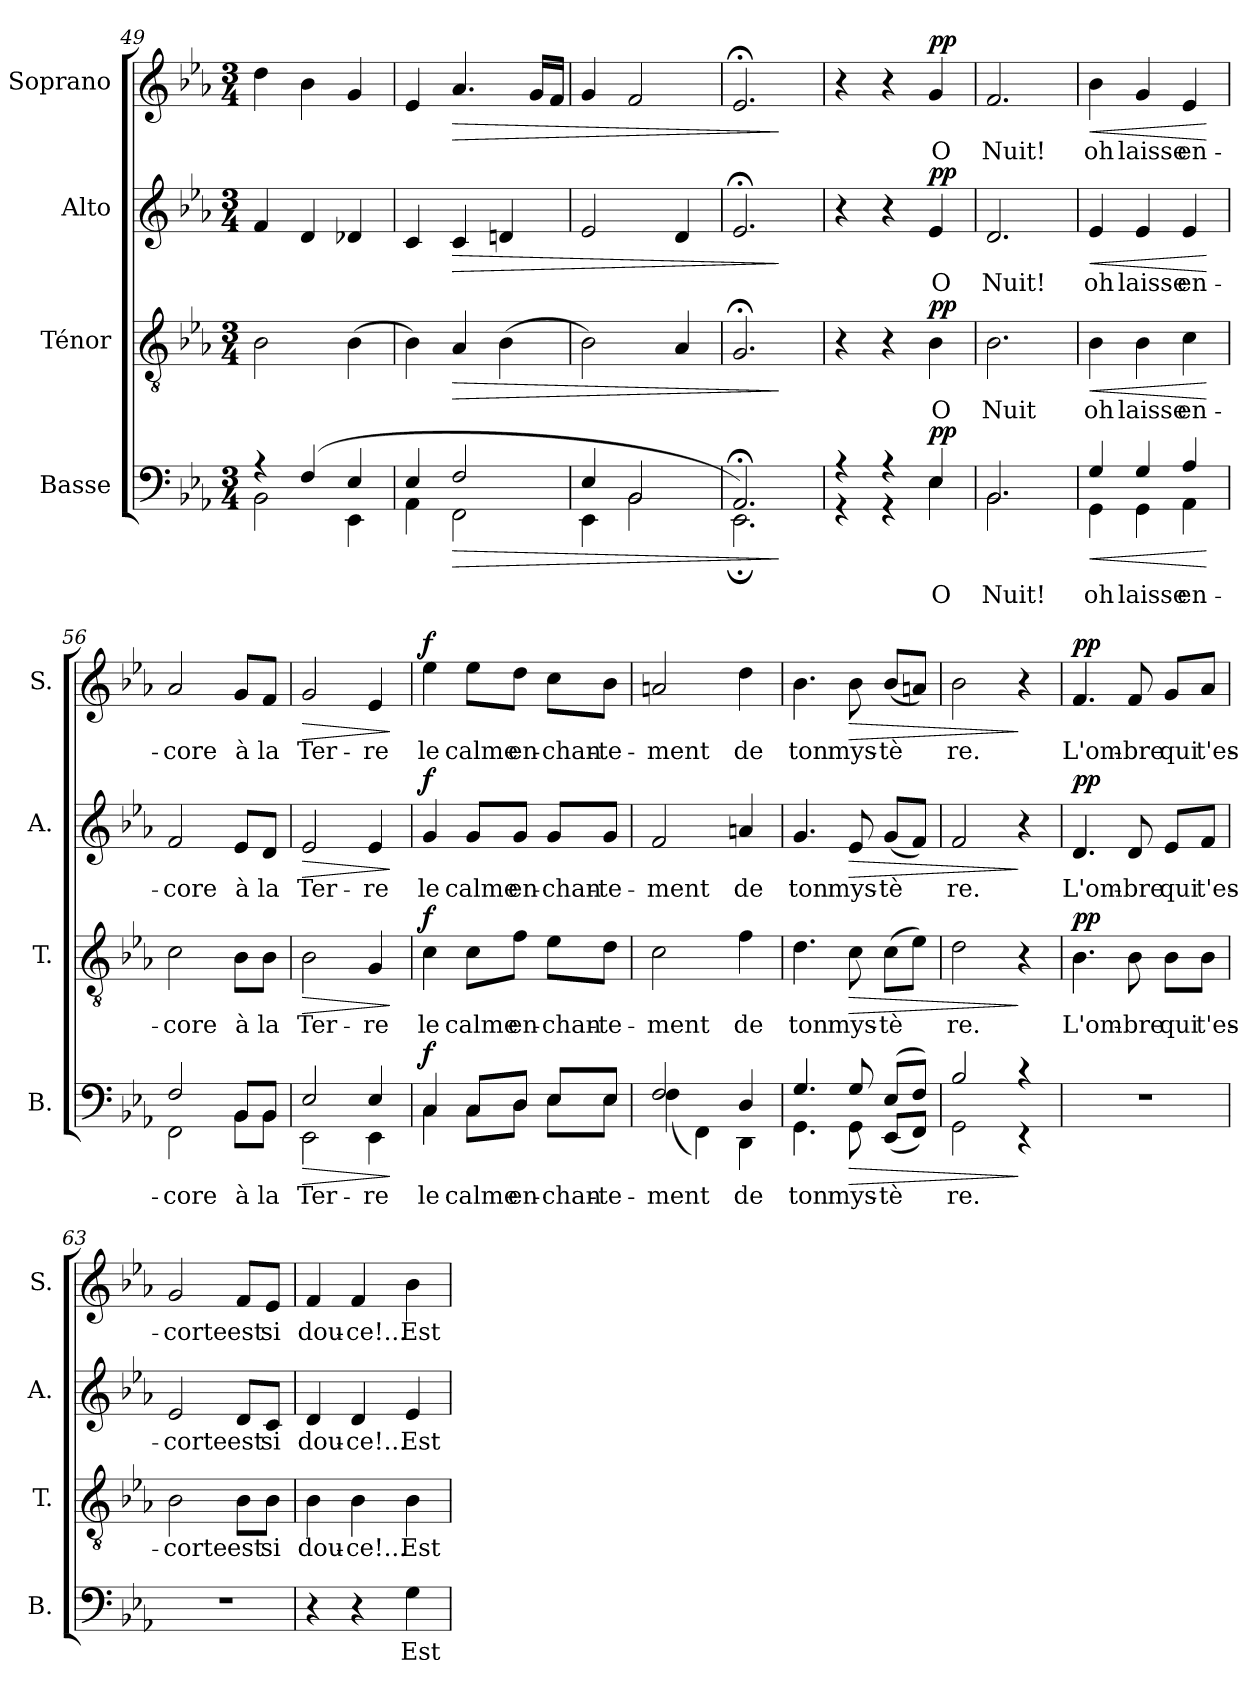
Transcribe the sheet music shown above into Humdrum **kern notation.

**kern	**text	**dynam	**kern	**text	**dynam	**kern	**text	**dynam	**kern	**text	**dynam
*part4	*part4	*part4	*part3	*part3	*part3	*part2	*part2	*part2	*part1	*part1	*part1
*staff4	*staff4	*staff4	*staff3	*staff3	*staff3	*staff2	*staff2	*staff2	*staff1	*staff1	*staff1
*I"Basse	*	*	*I"Ténor	*	*	*I"Alto	*	*	*I"Soprano	*	*
*I'B.	*	*	*I'T.	*	*	*I'A.	*	*	*I'S.	*	*
*clefF4	*	*	*clefGv2	*	*	*clefG2	*	*	*clefG2	*	*
*k[b-e-a-]	*	*	*k[b-e-a-]	*	*	*k[b-e-a-]	*	*	*k[b-e-a-]	*	*
*M3/4	*	*	*M3/4	*	*	*M3/4	*	*	*M3/4	*	*
=49	=49	=49	=49	=49	=49	=49	=49	=49	=49	=49	=49
*^	*	*	*	*	*	*	*	*	*	*	*
4r	2BB-\	.	.	2B-\	.	.	4fi/	.	.	4dd\	.	.
(4F/	.	.	.	.	.	.	4di/	.	.	4b-\	.	.
4E-/	4EE-\	.	.	(4B-\	.	.	4d-Xi/	.	.	4g/	.	.
=50	=50	=50	=50	=50	=50	=50	=50	=50	=50	=50	=50	=50
4E-/	4AA-\	.	.	4B-\)	.	.	4ci/	.	.	4e-/	.	.
!	!	!	!LO:HP:b	!	!	!LO:HP:b	!	!	!LO:HP:b	!	!	!LO:HP:b
2F/	2FF\	.	>	4A-/	.	>	4ci/	.	>	4.a-/	.	>
.	.	.	.	(4B-\	.	.	4dni/	.	.	.	.	.
.	.	.	.	.	.	.	.	.	.	16g/LL	.	.
.	.	.	.	.	.	.	.	.	.	16f/JJ	.	.
=51	=51	=51	=51	=51	=51	=51	=51	=51	=51	=51	=51	=51
4E-/	4EE-\	.	.	2B-\)	.	.	2e-i/	.	.	4g/	.	.
2BB-/	2BB-\	.	.	.	.	.	.	.	.	2f/	.	.
.	.	.	.	4A-/	.	.	4di/	.	.	.	.	.
=52	=52	=52	=52	=52	=52	=52	=52	=52	=52	=52	=52	=52
2.AA-;</)	2.EE-;\	.	.	2.G;</	.	.	2.e-;<i/	.	.	2.e-;</	.	.
*v	*v	*	*	*	*	*	*	*	*	*	*	*
.	.	]	.	.	]	.	.	]	.	.	]
=53	=53	=53	=53	=53	=53	=53	=53	=53	=53	=53	=53
*^	*	*	*	*	*	*	*	*	*	*	*
4r	4r	.	.	4r	.	.	4r	.	.	4r	.	.
4r	4r	.	.	4r	.	.	4r	.	.	4r	.	.
!	!	!LO:LY:b	!LO:DY:a	!	!LO:LY:b	!LO:DY:a	!	!LO:LY:b:color=#FF0000	!LO:DY:a	!	!LO:LY:b	!LO:DY:a
4E-/	4E-\	O	pp	4B-\	O	pp	4e-i/	O	pp	4g/	O	pp
=54	=54	=54	=54	=54	=54	=54	=54	=54	=54	=54	=54	=54
!	!	!LO:LY:b	!	!	!LO:LY:b	!	!	!LO:LY:b:color=#FF0000	!	!	!LO:LY:b	!
2.BB-/	2.BB-\	Nuit!	.	2.B-\	Nuit	.	2.di/	Nuit!	.	2.f/	Nuit!	.
=55	=55	=55	=55	=55	=55	=55	=55	=55	=55	=55	=55	=55
!	!	!LO:LY:b	!LO:HP:b	!	!LO:LY:b	!LO:HP:b	!	!LO:LY:b:color=#FF0000	!LO:HP:b	!	!LO:LY:b	!LO:HP:b
4G/	4GG\	oh	<	4B-\	oh	<	4e-i/	oh	<	4b-\	oh	<
!	!	!LO:LY:b	!	!	!LO:LY:b	!	!	!LO:LY:b:color=#FF0000	!	!	!LO:LY:b	!
4G/	4GG\	laisse	.	4B-\	laisse	.	4e-i/	laisse	.	4g/	laisse	.
!	!	!LO:LY:b	!	!	!LO:LY:b	!	!	!LO:LY:b:color=#FF0000	!	!	!LO:LY:b	!
4A-/	4AA-\	en-	.	4c\	en-	.	4e-i/	en-	.	4e-/	en-	.
*v	*v	*	*	*	*	*	*	*	*	*	*	*
.	.	[	.	.	[	.	.	[	.	.	[
!!LO:LB:g=z
=56	=56	=56	=56	=56	=56	=56	=56	=56	=56	=56	=56
!	!LO:LY:b	!	!	!LO:LY:b	!	!	!LO:LY:b:color=#FF0000	!	!	!LO:LY:b	!
*^	*	*	*	*	*	*	*	*	*	*	*
2F/	2FF\	-core	.	2c\	-core	.	2fi/	-core	.	2a-/	-core	.
!	!	!LO:LY:b	!	!	!LO:LY:b	!	!	!LO:LY:b:color=#FF0000	!	!	!LO:LY:b	!
8BB-/L	8BB-\L	à	.	8B-\L	à	.	8e-i/L	à	.	8g/L	à	.
!	!	!LO:LY:b	!	!	!LO:LY:b	!	!	!LO:LY:b:color=#FF0000	!	!	!LO:LY:b	!
8BB-/J	8BB-\J	la	.	8B-\J	la	.	8di/J	la	.	8f/J	la	.
=57	=57	=57	=57	=57	=57	=57	=57	=57	=57	=57	=57	=57
!	!	!LO:LY:b	!LO:HP:b	!	!LO:LY:b	!LO:HP:b	!	!LO:LY:b:color=#FF0000	!LO:HP:b	!	!LO:LY:b	!LO:HP:b
2E-/	2EE-\	Ter-	>	2B-\	Ter-	>	2e-i/	Ter-	>	2g/	Ter-	>
!	!	!LO:LY:b	!	!	!LO:LY:b	!	!	!LO:LY:b:color=#FF0000	!	!	!LO:LY:b	!
4E-/	4EE-\	-re	.	4G/	-re	.	4e-i/	-re	.	4e-/	-re	.
*v	*v	*	*	*	*	*	*	*	*	*	*	*
.	.	]	.	.	]	.	.	]	.	.	]
=58	=58	=58	=58	=58	=58	=58	=58	=58	=58	=58	=58
!	!LO:LY:b	!LO:DY:a	!	!LO:LY:b	!LO:DY:a	!	!LO:LY:b:color=#FF0000	!LO:DY:a	!	!LO:LY:b	!LO:DY:a
*^	*	*	*	*	*	*	*	*	*	*	*
4C/	4C\	le	f	4c\	le	f	4gi/	le	f	4ee-\	le	f
!	!	!LO:LY:b	!	!	!LO:LY:b	!	!	!LO:LY:b:color=#FF0000	!	!	!LO:LY:b	!
8C/L	8C\L	calme	.	8c\L	calme	.	8gi/L	calme	.	8ee-\L	calme	.
!	!	!LO:LY:b	!	!	!LO:LY:b	!	!	!LO:LY:b:color=#FF0000	!	!	!LO:LY:b	!
8D/J	8D\J	en-	.	8f\J	en-	.	8gi/J	en-	.	8dd\J	en-	.
!	!	!LO:LY:b	!	!	!LO:LY:b	!	!	!LO:LY:b:color=#FF0000	!	!	!LO:LY:b	!
8E-/L	8E-\L	-chan-	.	8e-\L	-chan-	.	8gi/L	-chan-	.	8cc\L	-chan-	.
!	!	!LO:LY:b	!	!	!LO:LY:b	!	!	!LO:LY:b:color=#FF0000	!	!	!LO:LY:b	!
8E-/J	8E-\J	-te-	.	8d\J	-te-	.	8gi/J	-te-	.	8b-\J	-te-	.
=59	=59	=59	=59	=59	=59	=59	=59	=59	=59	=59	=59	=59
!	!	!LO:LY:b	!	!	!LO:LY:b	!	!	!LO:LY:b:color=#FF0000	!	!	!LO:LY:b	!
2F/	(4F\	-ment	.	2c\	-ment	.	2fi/	-ment	.	2an/	-ment	.
.	4FF\)	.	.	.	.	.	.	.	.	.	.	.
!	!	!LO:LY:b	!	!	!LO:LY:b	!	!	!LO:LY:b:color=#FF0000	!	!	!LO:LY:b	!
4D/	4DD\	de	.	4f\	de	.	4ani/	de	.	4dd\	de	.
=60	=60	=60	=60	=60	=60	=60	=60	=60	=60	=60	=60	=60
!	!	!LO:LY:b	!	!	!LO:LY:b	!	!	!LO:LY:b:color=#FF0000	!	!	!LO:LY:b	!
4.G/	4.GG\	ton	.	4.d\	ton	.	4.gi/	ton	.	4.b-\	ton	.
!	!	!LO:LY:b	!LO:HP:b	!	!LO:LY:b	!LO:HP:b	!	!LO:LY:b:color=#FF0000	!LO:HP:b	!	!LO:LY:b	!LO:HP:b
8G/	8GG\	mys-	>	8c\	mys-	>	8e-i/	mys-	>	8b-\	mys-	>
!	!	!LO:LY:b	!	!	!LO:LY:b	!	!	!LO:LY:b:color=#FF0000	!	!	!LO:LY:b	!
(8E-/L	(8EE-/L	-tè	.	(8c\L	-tè	.	(8gi/L	-tè	.	(8b-/L	-tè	.
8F/J)	8FF/J)	.	.	8e-\J)	.	.	8fi/J)	.	.	8an/J)	.	.
=61	=61	=61	=61	=61	=61	=61	=61	=61	=61	=61	=61	=61
!	!	!LO:LY:b	!	!	!LO:LY:b	!	!	!LO:LY:b:color=#FF0000	!	!	!LO:LY:b	!
2B-/	2GG\	re.	.	2d\	re.	.	2fi/	re.	.	2b-\	re.	.
4r	4r	.	]	4r	.	]	4r	.	]	4r	.	]
!!LO:PB:g=z
=62	=62	=62	=62	=62	=62	=62	=62	=62	=62	=62	=62	=62
!	!	!	!	!	!LO:LY:b	!LO:DY:a	!	!LO:LY:b:color=#FF0000	!LO:DY:a	!	!LO:LY:b	!LO:DY:a
*v	*v	*	*	*	*	*	*	*	*	*	*	*
2.r	.	.	4.B-\	L'om-	pp	4.di/	L'om-	pp	4.f/	L'om-	pp
!	!	!	!	!LO:LY:b	!	!	!LO:LY:b:color=#FF0000	!	!	!LO:LY:b	!
.	.	.	8B-\	-bre	.	8di/	-bre	.	8f/	-bre	.
!	!	!	!	!LO:LY:b	!	!	!LO:LY:b:color=#FF0000	!	!	!LO:LY:b	!
.	.	.	8B-\L	qui	.	8e-i/L	qui	.	8g/L	qui	.
!	!	!	!	!LO:LY:b	!	!	!LO:LY:b:color=#FF0000	!	!	!LO:LY:b	!
.	.	.	8B-\J	t'es-	.	8fi/J	t'es-	.	8a-/J	t'es-	.
=63	=63	=63	=63	=63	=63	=63	=63	=63	=63	=63	=63
!	!	!	!	!LO:LY:b	!	!	!LO:LY:b:color=#FF0000	!	!	!LO:LY:b	!
2.r	.	.	2B-\	-corte	.	2e-i/	-corte	.	2g/	-corte	.
!	!	!	!	!LO:LY:b	!	!	!LO:LY:b:color=#FF0000	!	!	!LO:LY:b	!
.	.	.	8B-\L	est	.	8di/L	est	.	8f/L	est	.
!	!	!	!	!LO:LY:b	!	!	!LO:LY:b:color=#FF0000	!	!	!LO:LY:b	!
.	.	.	8B-\J	si	.	8ci/J	si	.	8e-/J	si	.
=64	=64	=64	=64	=64	=64	=64	=64	=64	=64	=64	=64
!	!	!	!	!LO:LY:b	!	!	!LO:LY:b:color=#FF0000	!	!	!LO:LY:b	!
4r	.	.	4B-\	dou-	.	4di/	dou-	.	4f/	dou-	.
!	!	!	!	!LO:LY:b	!	!	!LO:LY:b:color=#FF0000	!	!	!LO:LY:b	!
4r	.	.	4B-\	-ce!...	.	4di/	-ce!...	.	4f/	-ce!...	.
!	!LO:LY:b	!	!	!LO:LY:b	!	!	!LO:LY:b:color=#FF0000	!	!	!LO:LY:b	!
4G\	Est-	.	4B-\	Est-	.	4e-i/	Est-	.	4b-\	Est-	.
=	=	=	=	=	=	=	=	=	=	=	=
*-	*-	*-	*-	*-	*-	*-	*-	*-	*-	*-	*-
